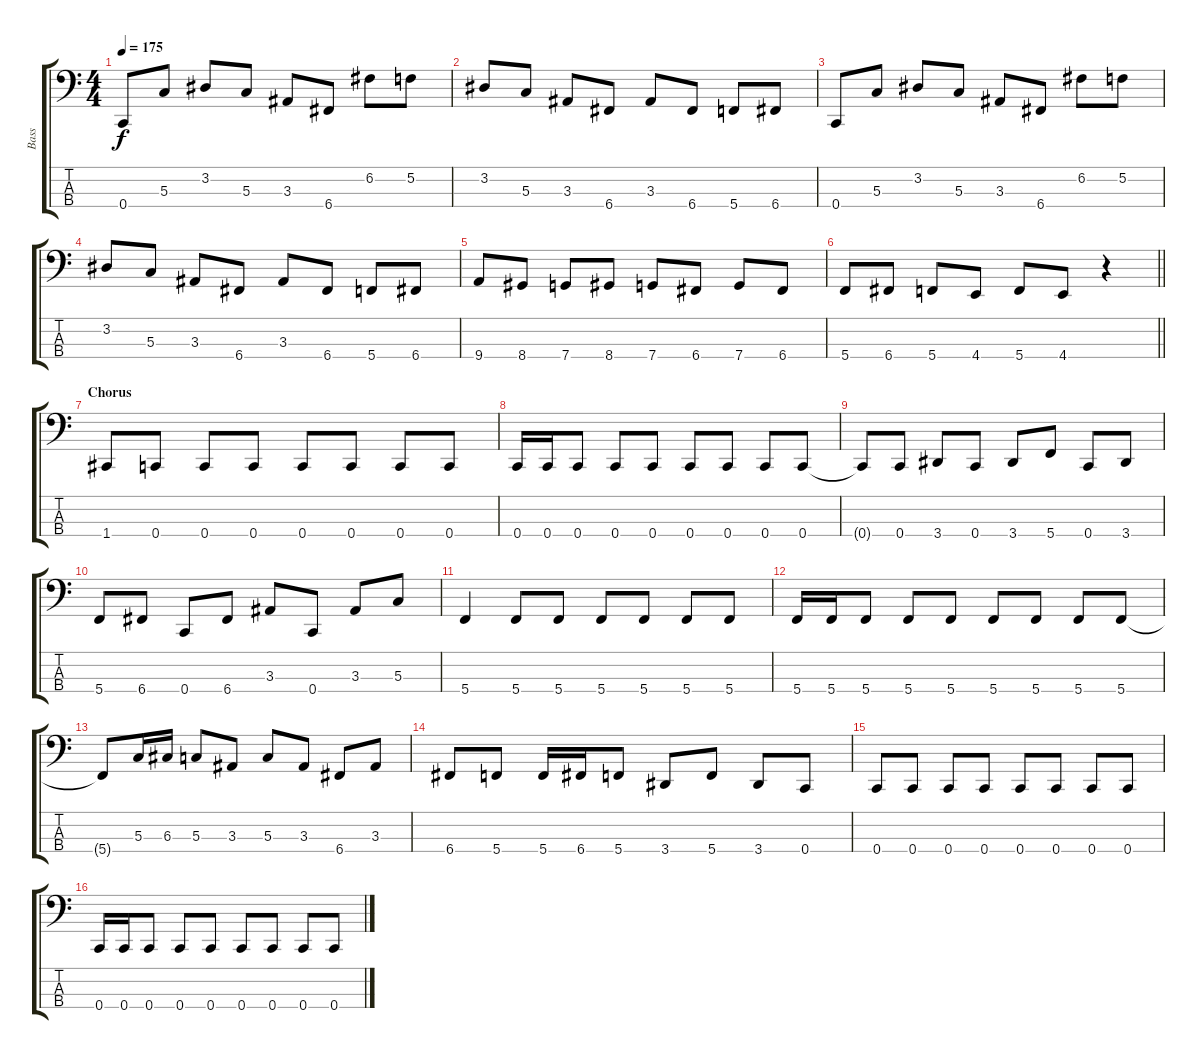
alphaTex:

\track ("Bass" "Bass") {instrument electricbassfinger}
\staff {score tabs}
\tuning (F2 C2 G1 C1) {hide}
\ts (4 4)
\tempo 175
\clef f4
\ks c
0.4.8{dy f} 5.3.8 3.2.8 5.3.8 3.3.8 6.4.8 6.2.8 5.2.8 |
3.2.8 5.3.8 3.3.8 6.4.8 3.3.8 6.4.8 5.4.8 6.4.8 |
0.4.8 5.3.8 3.2.8 5.3.8 3.3.8 6.4.8 6.2.8 5.2.8 |
3.2.8 5.3.8 3.3.8 6.4.8 3.3.8 6.4.8 5.4.8 6.4.8 |
9.4.8 8.4.8 7.4.8 8.4.8 7.4.8 6.4.8 7.4.8 6.4.8 |
\barLineRight lightlight
5.4.8 6.4.8 5.4.8 4.4.8 5.4.8 4.4.8 r.4 |
\section ("" "Chorus")
1.4.8 0.4.8 0.4.8 0.4.8 0.4.8 0.4.8 0.4.8 0.4.8 |
0.4.16 0.4.16 0.4.8 0.4.8 0.4.8 0.4.8 0.4.8 0.4.8 0.4.8 |
0.4{t}.8 0.4.8 3.4.8 0.4.8 3.4.8 5.4.8 0.4.8 3.4.8 |
5.4.8 6.4.8 0.4.8 6.4.8 3.3.8 0.4.8 3.3.8 5.3.8 |
5.4.4 5.4.8 5.4.8 5.4.8 5.4.8 5.4.8 5.4.8 |
5.4.16 5.4.16 5.4.8 5.4.8 5.4.8 5.4.8 5.4.8 5.4.8 5.4.8 |
5.4{t}.8 5.3.16 6.3.16 5.3.8 3.3.8 5.3.8 3.3.8 6.4.8 3.3.8 |
6.4.8 5.4.8 5.4.16 6.4.16 5.4.8 3.4.8 5.4.8 3.4.8 0.4.8 |
0.4.8 0.4.8 0.4.8 0.4.8 0.4.8 0.4.8 0.4.8 0.4.8 |
0.4.16 0.4.16 0.4.8 0.4.8 0.4.8 0.4.8 0.4.8 0.4.8 0.4.8
